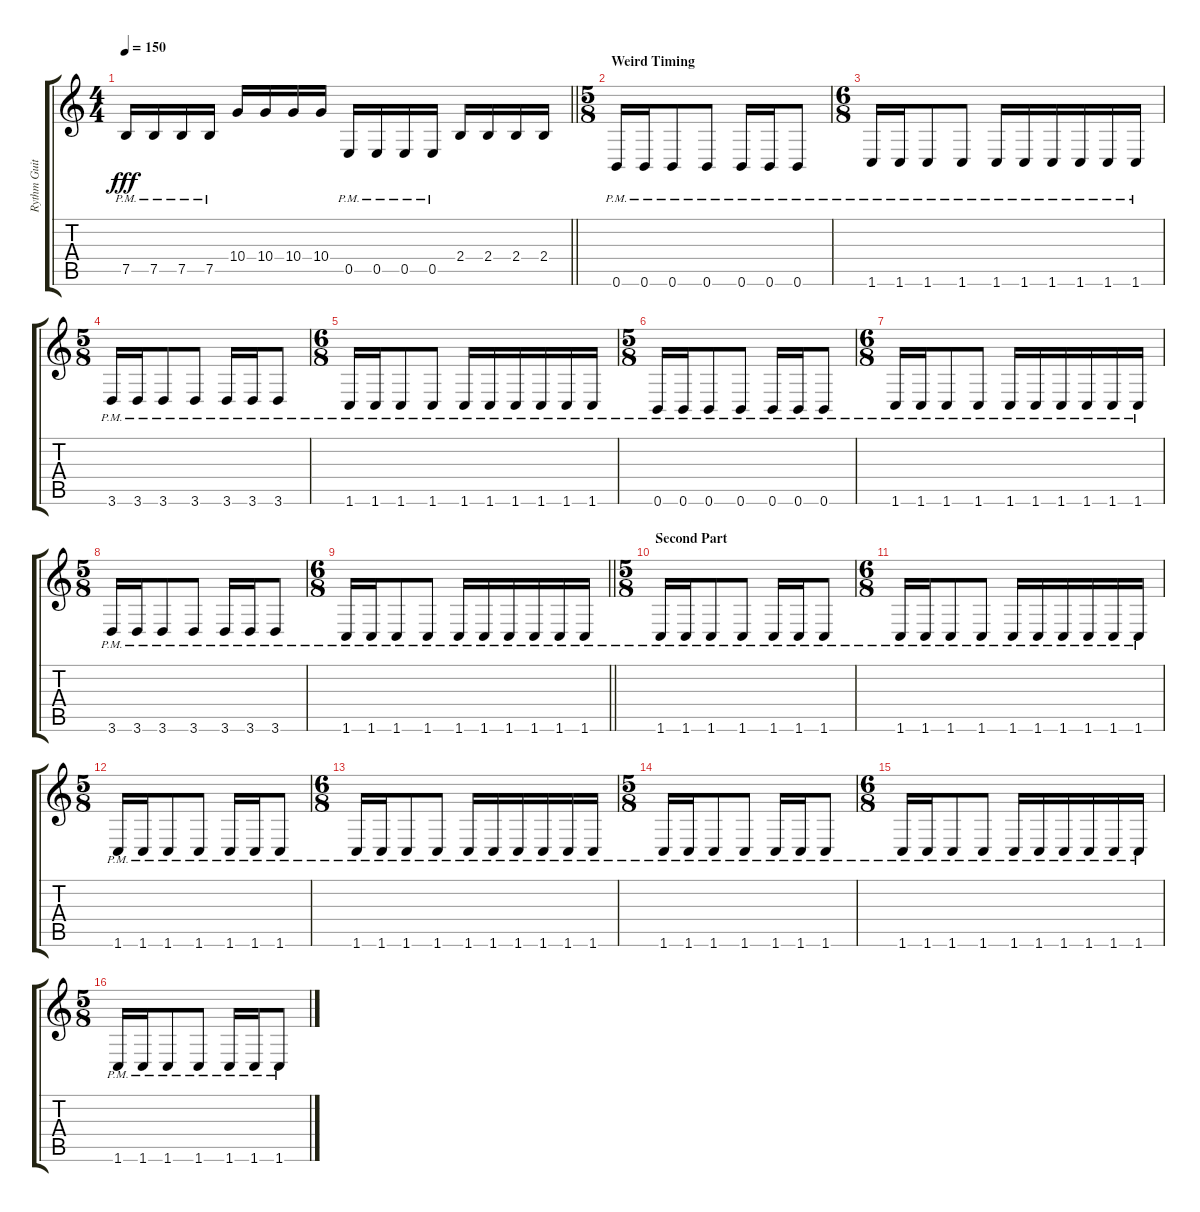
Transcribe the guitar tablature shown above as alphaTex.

\track ("Rythm Guitar 2" "Rythm Guit") {instrument distortionguitar}
\staff {score tabs}
\tuning (B3 Gb3 D3 A2 E2 B1) {hide}
\ts (4 4)
\tempo 150
\clef g2
\barLineRight lightlight
\ks c
7.5{pm}.16{dy fff} 7.5{pm}.16 7.5{pm}.16 7.5{pm}.16 10.4.16 10.4.16 10.4.16 10.4.16 0.5{pm}.16 0.5{pm}.16 0.5{pm}.16 0.5{pm}.16 2.4.16 2.4.16 2.4.16 2.4.16 |
\ts (5 8)
\section ("" "Weird Timing")
0.6{pm}.16 0.6{pm}.16 0.6{pm}.8 0.6{pm}.8 0.6{pm}.16 0.6{pm}.16 0.6{pm}.8 |
\ts (6 8)
1.6{pm}.16 1.6{pm}.16 1.6{pm}.8 1.6{pm}.8 1.6{pm}.16 1.6{pm}.16 1.6{pm}.16 1.6{pm}.16 1.6{pm}.16 1.6{pm}.16 |
\ts (5 8)
3.6{pm}.16 3.6{pm}.16 3.6{pm}.8 3.6{pm}.8 3.6{pm}.16 3.6{pm}.16 3.6{pm}.8 |
\ts (6 8)
1.6{pm}.16 1.6{pm}.16 1.6{pm}.8 1.6{pm}.8 1.6{pm}.16 1.6{pm}.16 1.6{pm}.16 1.6{pm}.16 1.6{pm}.16 1.6{pm}.16 |
\ts (5 8)
0.6{pm}.16 0.6{pm}.16 0.6{pm}.8 0.6{pm}.8 0.6{pm}.16 0.6{pm}.16 0.6{pm}.8 |
\ts (6 8)
1.6{pm}.16 1.6{pm}.16 1.6{pm}.8 1.6{pm}.8 1.6{pm}.16 1.6{pm}.16 1.6{pm}.16 1.6{pm}.16 1.6{pm}.16 1.6{pm}.16 |
\ts (5 8)
3.6{pm}.16 3.6{pm}.16 3.6{pm}.8 3.6{pm}.8 3.6{pm}.16 3.6{pm}.16 3.6{pm}.8 |
\ts (6 8)
\barLineRight lightlight
1.6{pm}.16 1.6{pm}.16 1.6{pm}.8 1.6{pm}.8 1.6{pm}.16 1.6{pm}.16 1.6{pm}.16 1.6{pm}.16 1.6{pm}.16 1.6{pm}.16 |
\ts (5 8)
\section ("" "Second Part")
1.6{pm}.16 1.6{pm}.16 1.6{pm}.8 1.6{pm}.8 1.6{pm}.16 1.6{pm}.16 1.6{pm}.8 |
\ts (6 8)
1.6{pm}.16 1.6{pm}.16 1.6{pm}.8 1.6{pm}.8 1.6{pm}.16 1.6{pm}.16 1.6{pm}.16 1.6{pm}.16 1.6{pm}.16 1.6{pm}.16 |
\ts (5 8)
1.6{pm}.16 1.6{pm}.16 1.6{pm}.8 1.6{pm}.8 1.6{pm}.16 1.6{pm}.16 1.6{pm}.8 |
\ts (6 8)
1.6{pm}.16 1.6{pm}.16 1.6{pm}.8 1.6{pm}.8 1.6{pm}.16 1.6{pm}.16 1.6{pm}.16 1.6{pm}.16 1.6{pm}.16 1.6{pm}.16 |
\ts (5 8)
1.6{pm}.16 1.6{pm}.16 1.6{pm}.8 1.6{pm}.8 1.6{pm}.16 1.6{pm}.16 1.6{pm}.8 |
\ts (6 8)
1.6{pm}.16 1.6{pm}.16 1.6{pm}.8 1.6{pm}.8 1.6{pm}.16 1.6{pm}.16 1.6{pm}.16 1.6{pm}.16 1.6{pm}.16 1.6{pm}.16 |
\ts (5 8)
1.6{pm}.16 1.6{pm}.16 1.6{pm}.8 1.6{pm}.8 1.6{pm}.16 1.6{pm}.16 1.6{pm}.8
